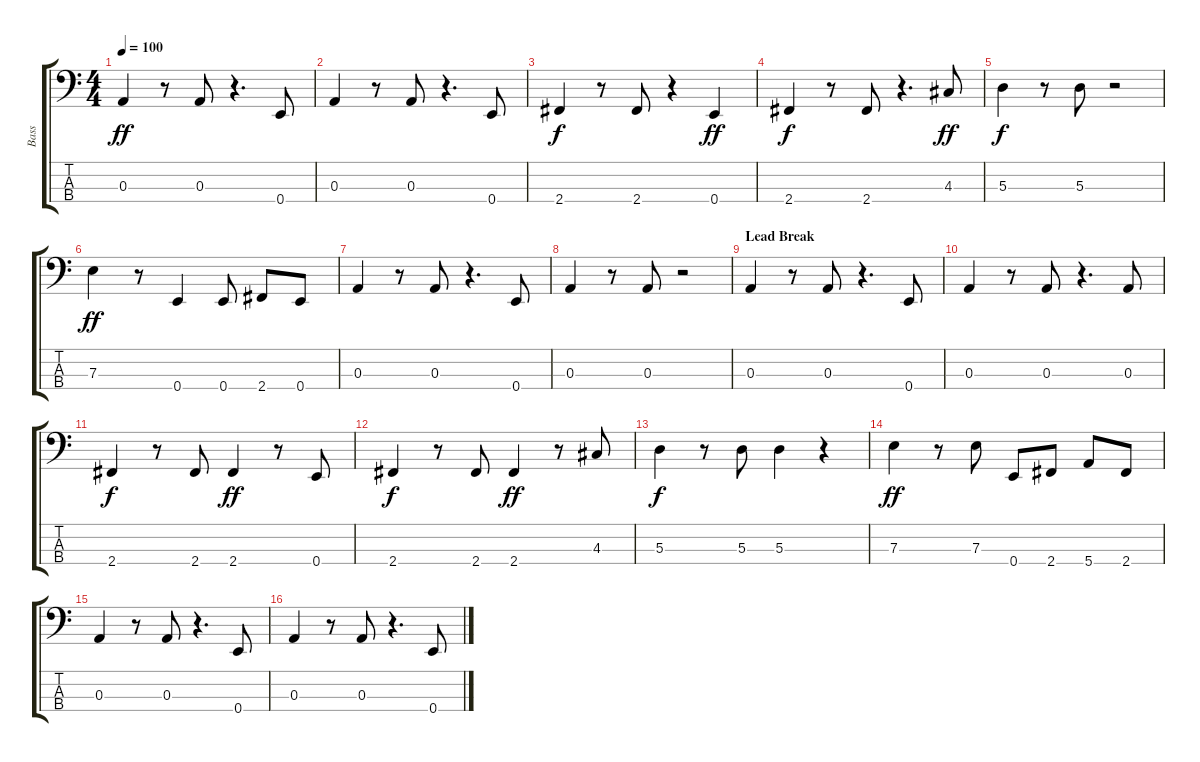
\track ("Bass" "Bass") {instrument electricbasspick}
\staff {score tabs}
\tuning (G2 D2 A1 E1) {hide}
\ts (4 4)
\tempo 100
\clef f4
\ks c
0.3.4{dy ff} r.8 0.3.8 r.4{d} 0.4.8 |
0.3.4 r.8 0.3.8 r.4{d} 0.4.8 |
2.4.4{dy f} r.8 2.4.8 r.4 0.4.4{dy ff} |
2.4.4{dy f} r.8 2.4.8 r.4{d} 4.3.8{dy ff} |
5.3.4{dy f} r.8 5.3.8 r.2 |
7.3.4{dy ff} r.8 0.4.4 0.4.8 2.4.8 0.4.8 |
0.3.4 r.8 0.3.8 r.4{d} 0.4.8 |
0.3.4 r.8 0.3.8 r.2 |
\section ("" "Lead Break")
0.3.4 r.8 0.3.8 r.4{d} 0.4.8 |
0.3.4 r.8 0.3.8 r.4{d} 0.3.8 |
2.4.4{dy f} r.8 2.4.8 2.4.4{dy ff} r.8 0.4.8 |
2.4.4{dy f} r.8 2.4.8 2.4.4{dy ff} r.8 4.3.8 |
5.3.4{dy f} r.8 5.3.8 5.3.4 r.4 |
7.3.4{dy ff} r.8 7.3.8 0.4.8 2.4.8 5.4.8 2.4.8 |
0.3.4 r.8 0.3.8 r.4{d} 0.4.8 |
0.3.4 r.8 0.3.8 r.4{d} 0.4.8
